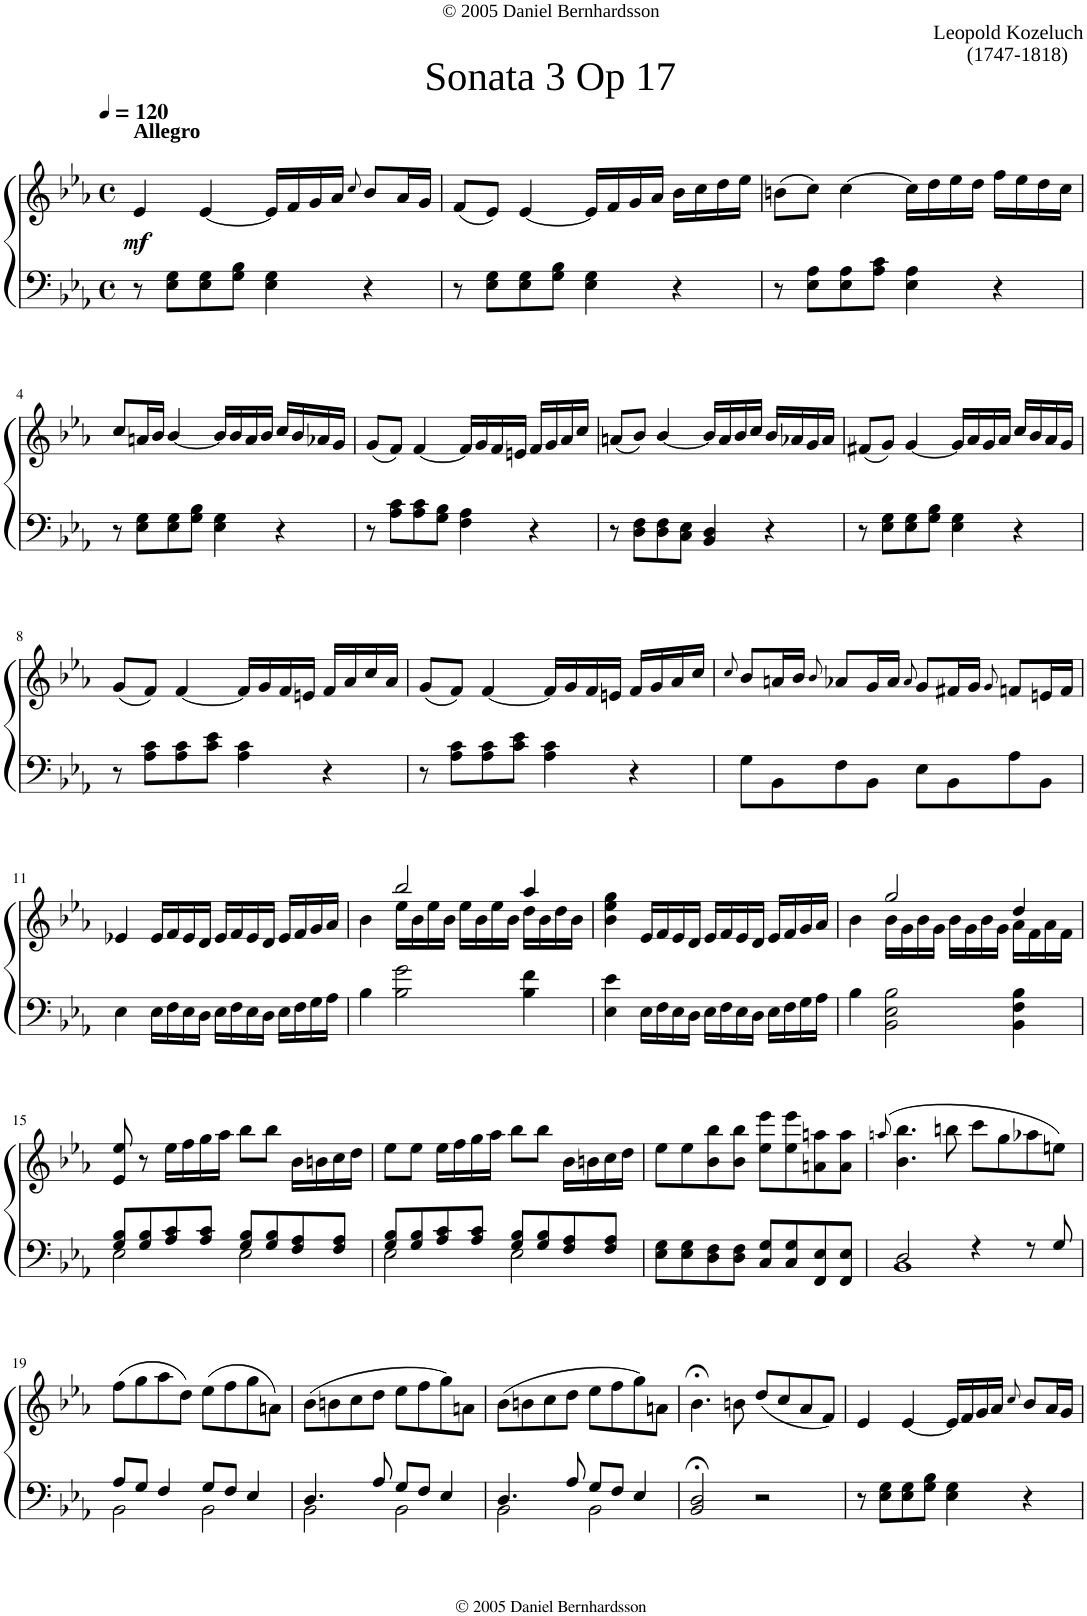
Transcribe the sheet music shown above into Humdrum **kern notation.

**kern	**kern	**dynam
*part1	*part1	*part1
*staff2	*staff1	*staff1/2
*I"Piano	*	*
*I'Pno.	*	*
*clefF4	*clefG2	*
*k[b-e-a-]	*k[b-e-a-]	*
*E-:	*E-:	*
*M4/4	*M4/4	*
*met(c)	*met(c)	*
*MM120	*MM120	*
=1	=1	=1
!	!LO:TX:a:B:t=Allegro	!
!	!	!LO:DY:b
8r	4e-/	mf
8E-\ 8G\L	.	.
8E-\ 8G\	[4e-/	.
8G\ 8B-\J	.	.
4E-\ 4G\	16e-/LL]	.
.	16f/	.
.	16g/	.
.	16a-/JJ	.
.	8qcc/	.
4r	8b-/L	.
.	16a-/L	.
.	16g/JJ	.
=2	=2	=2
8r	(8f/L	.
8E-\ 8G\L	8e-/J)	.
8E-\ 8G\	[4e-/	.
8G\ 8B-\J	.	.
4E-\ 4G\	16e-/LL]	.
.	16f/	.
.	16g/	.
.	16a-/JJ	.
4r	16b-\LL	.
.	16cc\	.
.	16dd\	.
.	16ee-\JJ	.
=3	=3	=3
8r	(8bn\L	.
8E-\ 8A-\L	8cc\J)	.
8E-\ 8A-\	[4cc\	.
8A-\ 8c\J	.	.
4E-\ 4A-\	16cc\LL]	.
.	16dd\	.
.	16ee-\	.
.	16dd\JJ	.
4r	16ff\LL	.
.	16ee-\	.
.	16dd\	.
.	16cc\JJ	.
!!LO:LB:g=z
=4	=4	=4
8r	8cc/L	.
8E-\ 8G\L	16an/L	.
.	16b-/JJ	.
8E-\ 8G\	[4b-/	.
8G\ 8B-\J	.	.
4E-\ 4G\	16b-/LL]	.
.	16b-/	.
.	16a/	.
.	16b-/JJ	.
4r	16cc/LL	.
.	16b-/	.
.	16a-X/	.
.	16g/JJ	.
=5	=5	=5
8r	(8g/L	.
8A-\ 8c\L	8f/J)	.
8A-\ 8c\	[4f/	.
8G\ 8B-\J	.	.
4F\ 4A-\	16f/LL]	.
.	16g/	.
.	16f/	.
.	16en/JJ	.
4r	16f/LL	.
.	16g/	.
.	16a-/	.
.	16cc/JJ	.
=6	=6	=6
8r	(8an/L	.
8D\ 8F\L	8b-/J)	.
8D\ 8F\	[4b-/	.
8C\ 8E-\J	.	.
4BB-/ 4D/	16b-/LL]	.
.	16a/	.
.	16b-/	.
.	16cc/JJ	.
4r	16b-/LL	.
.	16a-X/	.
.	16g/	.
.	16a-/JJ	.
=7	=7	=7
8r	(8f#X/L	.
8E-\ 8G\L	8g/J)	.
8E-\ 8G\	[4g/	.
8G\ 8B-\J	.	.
4E-\ 4G\	16g/LL]	.
.	16a-/	.
.	16g/	.
.	16a-/JJ	.
4r	16cc/LL	.
.	16b-/	.
.	16a-/	.
.	16g/JJ	.
!!LO:LB:g=z
=8	=8	=8
8r	(8g/L	.
8A-\ 8c\L	8f/J)	.
8A-\ 8c\	[4f/	.
8c\ 8e-\J	.	.
4A-\ 4c\	16f/LL]	.
.	16g/	.
.	16f/	.
.	16en/JJ	.
4r	16f/LL	.
.	16a-/	.
.	16cc/	.
.	16a-/JJ	.
=9	=9	=9
8r	(8g/L	.
8A-\ 8c\L	8f/J)	.
8A-\ 8c\	[4f/	.
8c\ 8e-\J	.	.
4A-\ 4c\	16f/LL]	.
.	16g/	.
.	16f/	.
.	16en/JJ	.
4r	16f/LL	.
.	16g/	.
.	16a-/	.
.	16cc/JJ	.
=10	=10	=10
.	8qcc/	.
8G\L	8b-/L	.
8BB-\	16an/L	.
.	16b-/JJ	.
.	8qb-/	.
8F\	8a-X/L	.
8BB-\J	16g/L	.
.	16a-/JJ	.
.	8qa-/	.
8E-\L	8g/L	.
8BB-\	16f#X/L	.
.	16g/JJ	.
.	8qg/	.
8A-\	8fn/L	.
8BB-\J	16en/L	.
.	16f/JJ	.
!!LO:LB:g=z
=11	=11	=11
4E-\	4e-X/	.
16E-\LL	16e-/LL	.
16F\	16f/	.
16E-\	16e-/	.
16D\JJ	16d/JJ	.
16E-\LL	16e-/LL	.
16F\	16f/	.
16E-\	16e-/	.
16D\JJ	16d/JJ	.
16E-\LL	16e-/LL	.
16F\	16f/	.
16G\	16g/	.
16A-\JJ	16a-/JJ	.
=12	=12	=12
*	*^	*
4B-\	4b-\	4ryy	.
2B-\ 2g\	2bb-/	16ee-\LL	.
.	.	16b-\	.
.	.	16ee-\	.
.	.	16b-\JJ	.
.	.	16ee-\LL	.
.	.	16b-\	.
.	.	16ee-\	.
.	.	16b-\JJ	.
4B-\ 4f\	4aa-/	16dd\LL	.
.	.	16b-\	.
.	.	16dd\	.
.	.	16b-\JJ	.
*	*v	*v	*
=13	=13	=13
4E-\ 4e-\	4b-\ 4ee-\ 4gg\	.
16E-\LL	16e-/LL	.
16F\	16f/	.
16E-\	16e-/	.
16D\JJ	16d/JJ	.
16E-\LL	16e-/LL	.
16F\	16f/	.
16E-\	16e-/	.
16D\JJ	16d/JJ	.
16E-\LL	16e-/LL	.
16F\	16f/	.
16G\	16g/	.
16A-\JJ	16a-/JJ	.
=14	=14	=14
*	*^	*
4B-\	4b-\	4ryy	.
2BB-\ 2E-\ 2B-\	2gg/	16b-\LL	.
.	.	16g\	.
.	.	16b-\	.
.	.	16g\JJ	.
.	.	16b-\LL	.
.	.	16g\	.
.	.	16b-\	.
.	.	16g\JJ	.
4BB-\ 4F\ 4B-\	4dd/	16a-\LL	.
.	.	16f\	.
.	.	16a-\	.
.	.	16f\JJ	.
*	*v	*v	*
!!LO:LB:g=z
=15	=15	=15
*^	*	*
8G/ 8B-/L	2E-\	8e-/ 8ee-/	.
8G/ 8B-/	.	8r	.
8A-/ 8c/	.	16ee-\LL	.
.	.	16ff\	.
8A-/ 8c/J	.	16gg\	.
.	.	16aa-\JJ	.
8G/ 8B-/L	2E-\	8bb-\L	.
8G/ 8B-/	.	8bb-\J	.
8F/ 8A-/	.	16b-\LL	.
.	.	16bn\	.
8F/ 8A-/J	.	16cc\	.
.	.	16dd\JJ	.
=16	=16	=16	=16
8G/ 8B-/L	2E-\	8ee-\L	.
8G/ 8B-/	.	8ee-\J	.
8A-/ 8c/	.	16ee-\LL	.
.	.	16ff\	.
8A-/ 8c/J	.	16gg\	.
.	.	16aa-\JJ	.
8G/ 8B-/L	2E-\	8bb-\L	.
8G/ 8B-/	.	8bb-\J	.
8F/ 8A-/	.	16b-\LL	.
.	.	16bn\	.
8F/ 8A-/J	.	16cc\	.
.	.	16dd\JJ	.
*v	*v	*	*
=17	=17	=17
8E-\ 8G\L	8ee-\L	.
8E-\ 8G\	8ee-\	.
8D\ 8F\	8b-\ 8bb-\	.
8D\ 8F\J	8b-\ 8bb-\J	.
8C/ 8G/L	8ee-\ 8eee-\L	.
8C/ 8G/	8ee-\ 8eee-\	.
8FF/ 8E-/	8an\ 8aan\	.
8FF/ 8E-/J	8a\ 8aa\J	.
=18	=18	=18
.	(8qaan/	.
*^	*	*
2D/	1BB-	4.b-\ 4.bb-\	.
.	.	8bbn\	.
4r	.	8ccc\L	.
.	.	8gg\	.
8r	.	8aa-X\	.
8G/	.	8een\J)	.
!!LO:LB:g=z
=19	=19	=19	=19
8A-/L	2BB-\	(8ff\L	.
8G/J	.	8gg\	.
4F/	.	8aa-\	.
.	.	8dd\J)	.
8G/L	2BB-\	(8ee-\L	.
8F/J	.	8ff\	.
4E-/	.	8gg\	.
.	.	8an\J)	.
=20	=20	=20	=20
4.D/	2BB-\	(8b-\L	.
.	.	8bn\	.
.	.	8cc\	.
8A-/	.	8dd\J	.
8G/L	2BB-\	8ee-\L	.
8F/J	.	8ff\	.
4E-/	.	8gg\)	.
.	.	8an\J	.
=21	=21	=21	=21
4.D/	2BB-\	(8b-\L	.
.	.	8bn\	.
.	.	8cc\	.
8A-/	.	8dd\J	.
8G/L	2BB-\	8ee-\L	.
8F/J	.	8ff\	.
4E-/	.	8gg\)	.
.	.	8an\J	.
*v	*v	*	*
=22	=22	=22
2BB-/;< 2D/;<	4.b-;<\	.
.	8bn\	.
2r	(8dd/L	.
.	8cc/	.
.	8a-/	.
.	8f/J)	.
=23	=23	=23
8r	4e-/	.
8E-\ 8G\L	.	.
8E-\ 8G\	[4e-/	.
8G\ 8B-\J	.	.
4E-\ 4G\	16e-/LL]	.
.	16f/	.
.	16g/	.
.	16a-/JJ	.
.	8qcc/	.
4r	8b-/L	.
.	16a-/L	.
.	16g/JJ	.
=	=	=
*-	*-	*-
